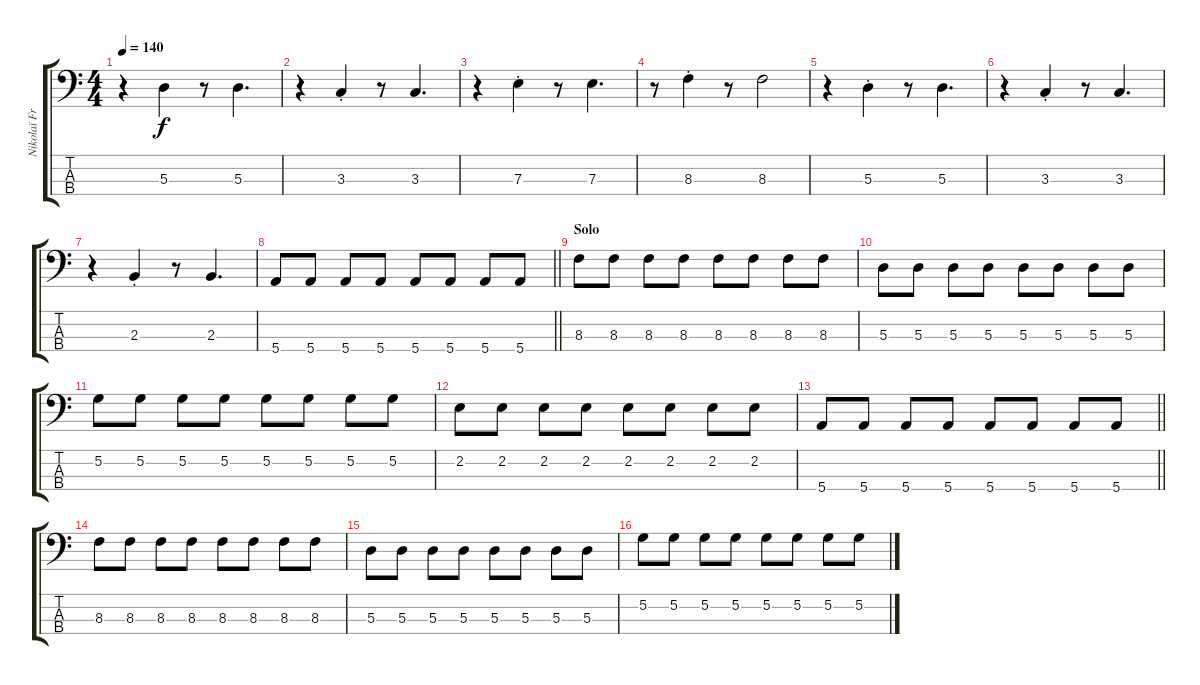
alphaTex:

\track ("Nikolaï Fraiture" "Nikolaï Fr") {instrument electricbassfinger}
\staff {score tabs}
\tuning (G2 D2 A1 E1) {hide}
\ts (4 4)
\tempo 140
\clef f4
\ks c
r.4{dy f} 5.3.4 r.8 5.3.4{d} |
r.4 3.3{st}.4 r.8 3.3.4{d} |
r.4 7.3{st}.4 r.8 7.3.4{d} |
r.8 8.3{st}.4 r.8 8.3.2 |
r.4 5.3{st}.4 r.8 5.3.4{d} |
r.4 3.3{st}.4 r.8 3.3.4{d} |
r.4 2.3{st}.4 r.8 2.3.4{d} |
\barLineRight lightlight
5.4.8 5.4.8 5.4.8 5.4.8 5.4.8 5.4.8 5.4.8 5.4.8 |
\section ("" "Solo")
8.3.8 8.3.8 8.3.8 8.3.8 8.3.8 8.3.8 8.3.8 8.3.8 |
5.3.8 5.3.8 5.3.8 5.3.8 5.3.8 5.3.8 5.3.8 5.3.8 |
5.2.8 5.2.8 5.2.8 5.2.8 5.2.8 5.2.8 5.2.8 5.2.8 |
2.2.8 2.2.8 2.2.8 2.2.8 2.2.8 2.2.8 2.2.8 2.2.8 |
\barLineRight lightlight
5.4.8 5.4.8 5.4.8 5.4.8 5.4.8 5.4.8 5.4.8 5.4.8 |
8.3.8 8.3.8 8.3.8 8.3.8 8.3.8 8.3.8 8.3.8 8.3.8 |
5.3.8 5.3.8 5.3.8 5.3.8 5.3.8 5.3.8 5.3.8 5.3.8 |
5.2.8 5.2.8 5.2.8 5.2.8 5.2.8 5.2.8 5.2.8 5.2.8
